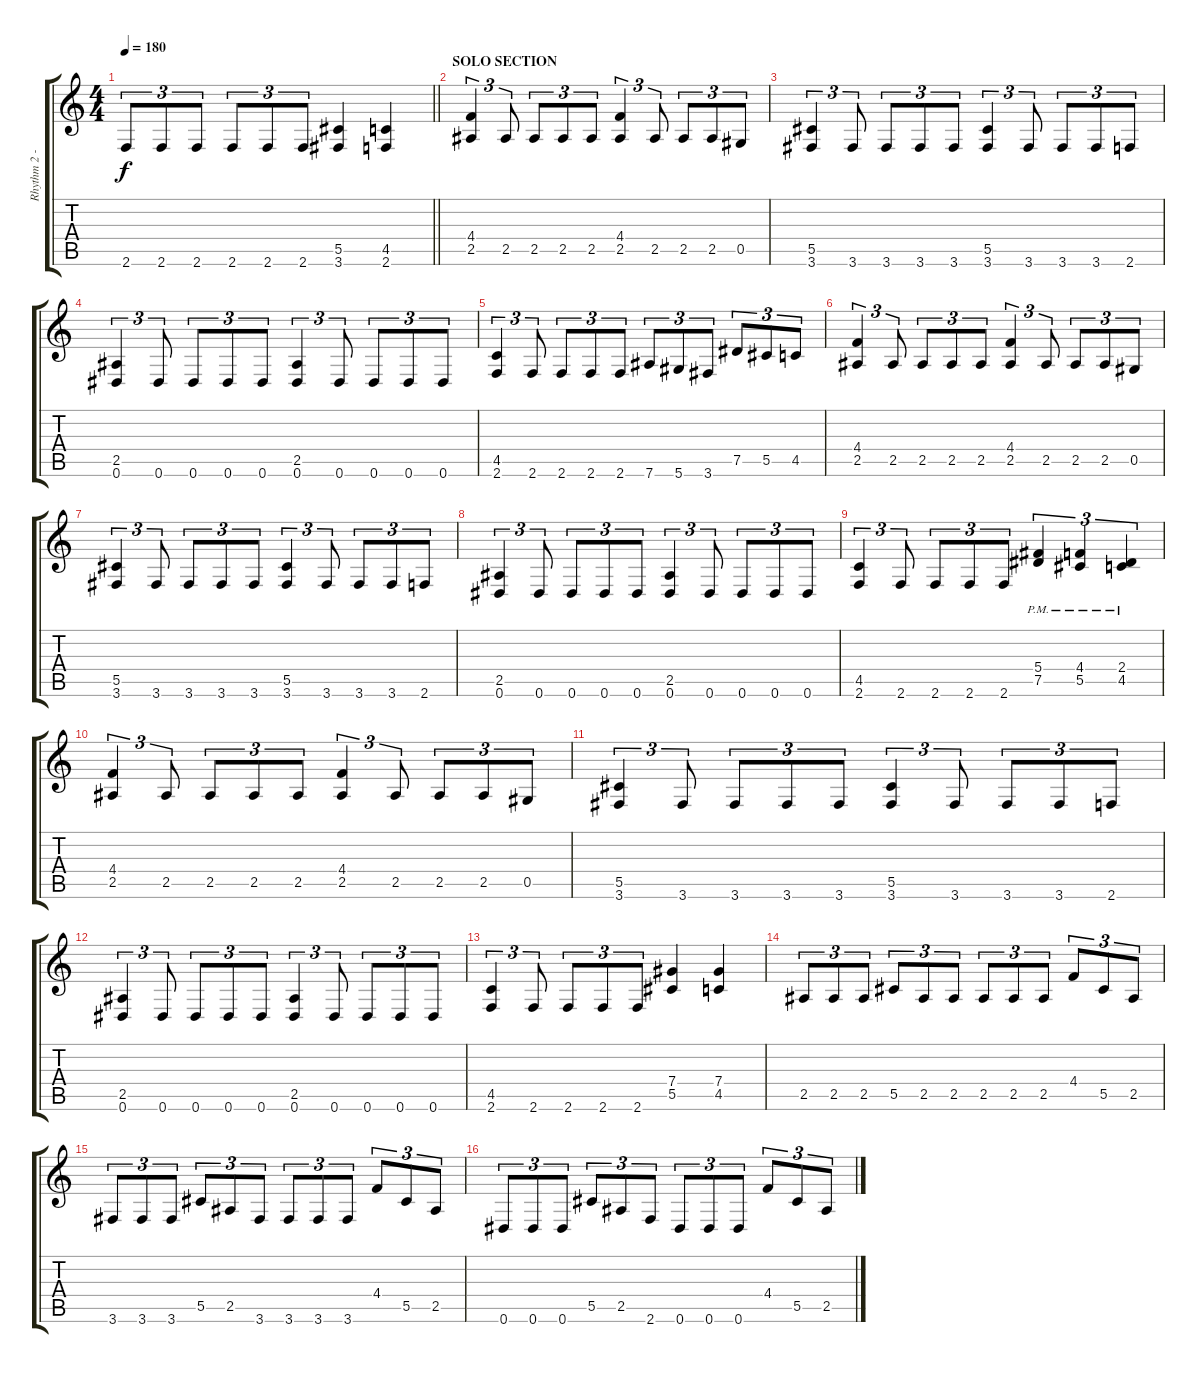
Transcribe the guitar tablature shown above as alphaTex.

\track ("Rhythm 2 - Ronny Dorian" "Rhythm 2 -") {instrument overdrivenguitar}
\staff {score tabs}
\tuning (Eb4 Bb3 Gb3 Db3 Ab2 Eb2) {hide}
\ts (4 4)
\tempo 180
\clef g2
\barLineRight lightlight
\ks c
2.6.8{tu (3 2) dy f} 2.6.8{tu (3 2)} 2.6.8{tu (3 2)} 2.6.8{tu (3 2)} 2.6.8{tu (3 2)} 2.6.8{tu (3 2)} (5.5 3.6).4 (4.5 2.6).4 |
\section ("" "SOLO SECTION")
(4.4 2.5).4{tu (3 2)} 2.5.8{tu (3 2)} 2.5.8{tu (3 2)} 2.5.8{tu (3 2)} 2.5.8{tu (3 2)} (4.4 2.5).4{tu (3 2)} 2.5.8{tu (3 2)} 2.5.8{tu (3 2)} 2.5.8{tu (3 2)} 0.5.8{tu (3 2)} |
(5.5 3.6).4{tu (3 2)} 3.6.8{tu (3 2)} 3.6.8{tu (3 2)} 3.6.8{tu (3 2)} 3.6.8{tu (3 2)} (5.5 3.6).4{tu (3 2)} 3.6.8{tu (3 2)} 3.6.8{tu (3 2)} 3.6.8{tu (3 2)} 2.6.8{tu (3 2)} |
(2.5 0.6).4{tu (3 2)} 0.6.8{tu (3 2)} 0.6.8{tu (3 2)} 0.6.8{tu (3 2)} 0.6.8{tu (3 2)} (2.5 0.6).4{tu (3 2)} 0.6.8{tu (3 2)} 0.6.8{tu (3 2)} 0.6.8{tu (3 2)} 0.6.8{tu (3 2)} |
(4.5 2.6).4{tu (3 2)} 2.6.8{tu (3 2)} 2.6.8{tu (3 2)} 2.6.8{tu (3 2)} 2.6.8{tu (3 2)} 7.6.8{tu (3 2)} 5.6.8{tu (3 2)} 3.6.8{tu (3 2)} 7.5.8{tu (3 2)} 5.5.8{tu (3 2)} 4.5.8{tu (3 2)} |
(4.4 2.5).4{tu (3 2)} 2.5.8{tu (3 2)} 2.5.8{tu (3 2)} 2.5.8{tu (3 2)} 2.5.8{tu (3 2)} (4.4 2.5).4{tu (3 2)} 2.5.8{tu (3 2)} 2.5.8{tu (3 2)} 2.5.8{tu (3 2)} 0.5.8{tu (3 2)} |
(5.5 3.6).4{tu (3 2)} 3.6.8{tu (3 2)} 3.6.8{tu (3 2)} 3.6.8{tu (3 2)} 3.6.8{tu (3 2)} (5.5 3.6).4{tu (3 2)} 3.6.8{tu (3 2)} 3.6.8{tu (3 2)} 3.6.8{tu (3 2)} 2.6.8{tu (3 2)} |
(2.5 0.6).4{tu (3 2)} 0.6.8{tu (3 2)} 0.6.8{tu (3 2)} 0.6.8{tu (3 2)} 0.6.8{tu (3 2)} (2.5 0.6).4{tu (3 2)} 0.6.8{tu (3 2)} 0.6.8{tu (3 2)} 0.6.8{tu (3 2)} 0.6.8{tu (3 2)} |
(4.5 2.6).4{tu (3 2)} 2.6.8{tu (3 2)} 2.6.8{tu (3 2)} 2.6.8{tu (3 2)} 2.6.8{tu (3 2)} (5.4{pm} 7.5{pm}).4{tu (3 2)} (4.4{pm} 5.5{pm}).4{tu (3 2)} (2.4{pm} 4.5{pm}).4{tu (3 2)} |
(4.4 2.5).4{tu (3 2)} 2.5.8{tu (3 2)} 2.5.8{tu (3 2)} 2.5.8{tu (3 2)} 2.5.8{tu (3 2)} (4.4 2.5).4{tu (3 2)} 2.5.8{tu (3 2)} 2.5.8{tu (3 2)} 2.5.8{tu (3 2)} 0.5.8{tu (3 2)} |
(5.5 3.6).4{tu (3 2)} 3.6.8{tu (3 2)} 3.6.8{tu (3 2)} 3.6.8{tu (3 2)} 3.6.8{tu (3 2)} (5.5 3.6).4{tu (3 2)} 3.6.8{tu (3 2)} 3.6.8{tu (3 2)} 3.6.8{tu (3 2)} 2.6.8{tu (3 2)} |
(2.5 0.6).4{tu (3 2)} 0.6.8{tu (3 2)} 0.6.8{tu (3 2)} 0.6.8{tu (3 2)} 0.6.8{tu (3 2)} (2.5 0.6).4{tu (3 2)} 0.6.8{tu (3 2)} 0.6.8{tu (3 2)} 0.6.8{tu (3 2)} 0.6.8{tu (3 2)} |
(4.5 2.6).4{tu (3 2)} 2.6.8{tu (3 2)} 2.6.8{tu (3 2)} 2.6.8{tu (3 2)} 2.6.8{tu (3 2)} (7.4 5.5).4 (7.4 4.5).4 |
2.5.8{tu (3 2)} 2.5.8{tu (3 2)} 2.5.8{tu (3 2)} 5.5.8{tu (3 2)} 2.5.8{tu (3 2)} 2.5.8{tu (3 2)} 2.5.8{tu (3 2)} 2.5.8{tu (3 2)} 2.5.8{tu (3 2)} 4.4.8{tu (3 2)} 5.5.8{tu (3 2)} 2.5.8{tu (3 2)} |
3.6.8{tu (3 2)} 3.6.8{tu (3 2)} 3.6.8{tu (3 2)} 5.5.8{tu (3 2)} 2.5.8{tu (3 2)} 3.6.8{tu (3 2)} 3.6.8{tu (3 2)} 3.6.8{tu (3 2)} 3.6.8{tu (3 2)} 4.4.8{tu (3 2)} 5.5.8{tu (3 2)} 2.5.8{tu (3 2)} |
0.6.8{tu (3 2)} 0.6.8{tu (3 2)} 0.6.8{tu (3 2)} 5.5.8{tu (3 2)} 2.5.8{tu (3 2)} 2.6.8{tu (3 2)} 0.6.8{tu (3 2)} 0.6.8{tu (3 2)} 0.6.8{tu (3 2)} 4.4.8{tu (3 2)} 5.5.8{tu (3 2)} 2.5.8{tu (3 2)}
